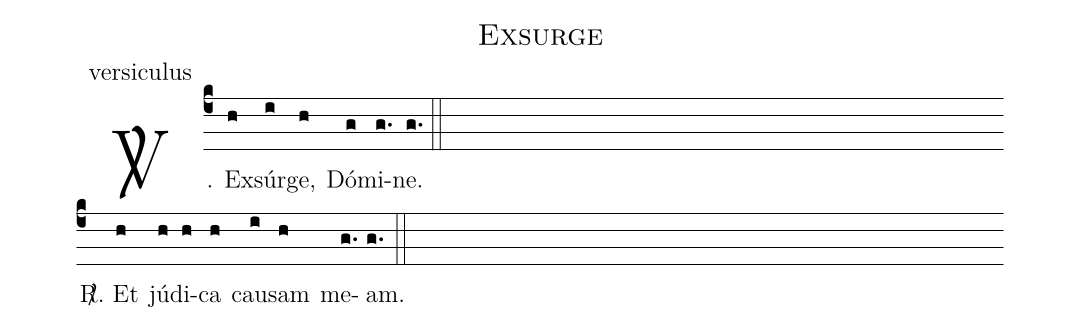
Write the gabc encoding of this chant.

name: Exsurge;
office-part: versiculus;
%%
(c4) <sp>V/</sp>. Ex(h)súr(i)ge,(h) Dó(g)mi(g.)ne.(g.) (::Z-)
<sp>R/</sp>. Et(h) jú(h)di(h)ca(h) cau(i)sam(h) me(g.)am.(g.) (::)
